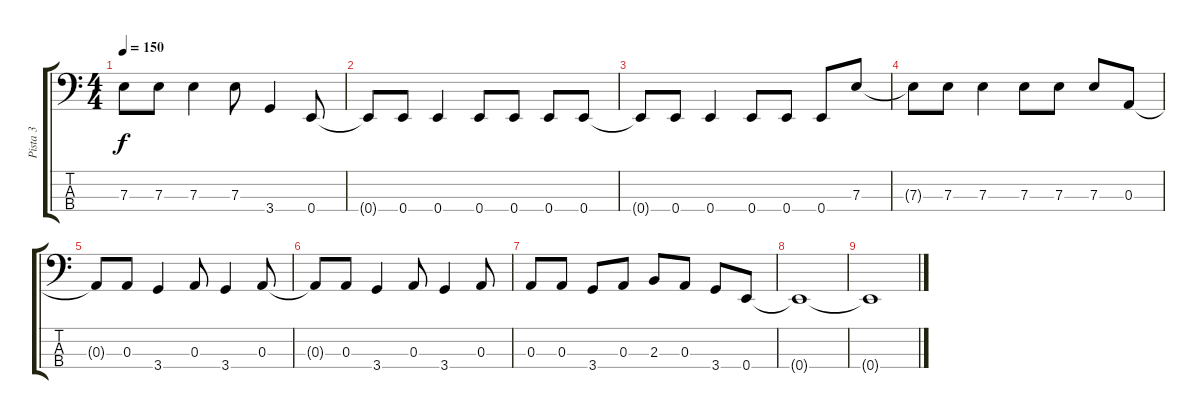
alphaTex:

\track ("Pista 3" "Pista 3") {instrument electricbasspick}
\staff {score tabs}
\tuning (G2 D2 A1 E1) {hide}
\ts (4 4)
\tempo 150
\clef f4
\ks c
7.3{t}.8{dy f} 7.3.8 7.3.4 7.3.8 3.4.4 0.4.8 |
0.4{t}.8 0.4.8 0.4.4 0.4.8 0.4.8 0.4.8 0.4.8 |
0.4{t}.8 0.4.8 0.4.4 0.4.8 0.4.8 0.4.8 7.3.8 |
7.3{t}.8 7.3.8 7.3.4 7.3.8 7.3.8 7.3.8 0.3.8 |
0.3{t}.8 0.3.8 3.4.4 0.3.8 3.4.4 0.3.8 |
0.3{t}.8 0.3.8 3.4.4 0.3.8 3.4.4 0.3.8 |
0.3.8 0.3.8 3.4.8 0.3.8 2.3.8 0.3.8 3.4.8 0.4.8 |
0.4{t}.1 |
0.4{t}.1
